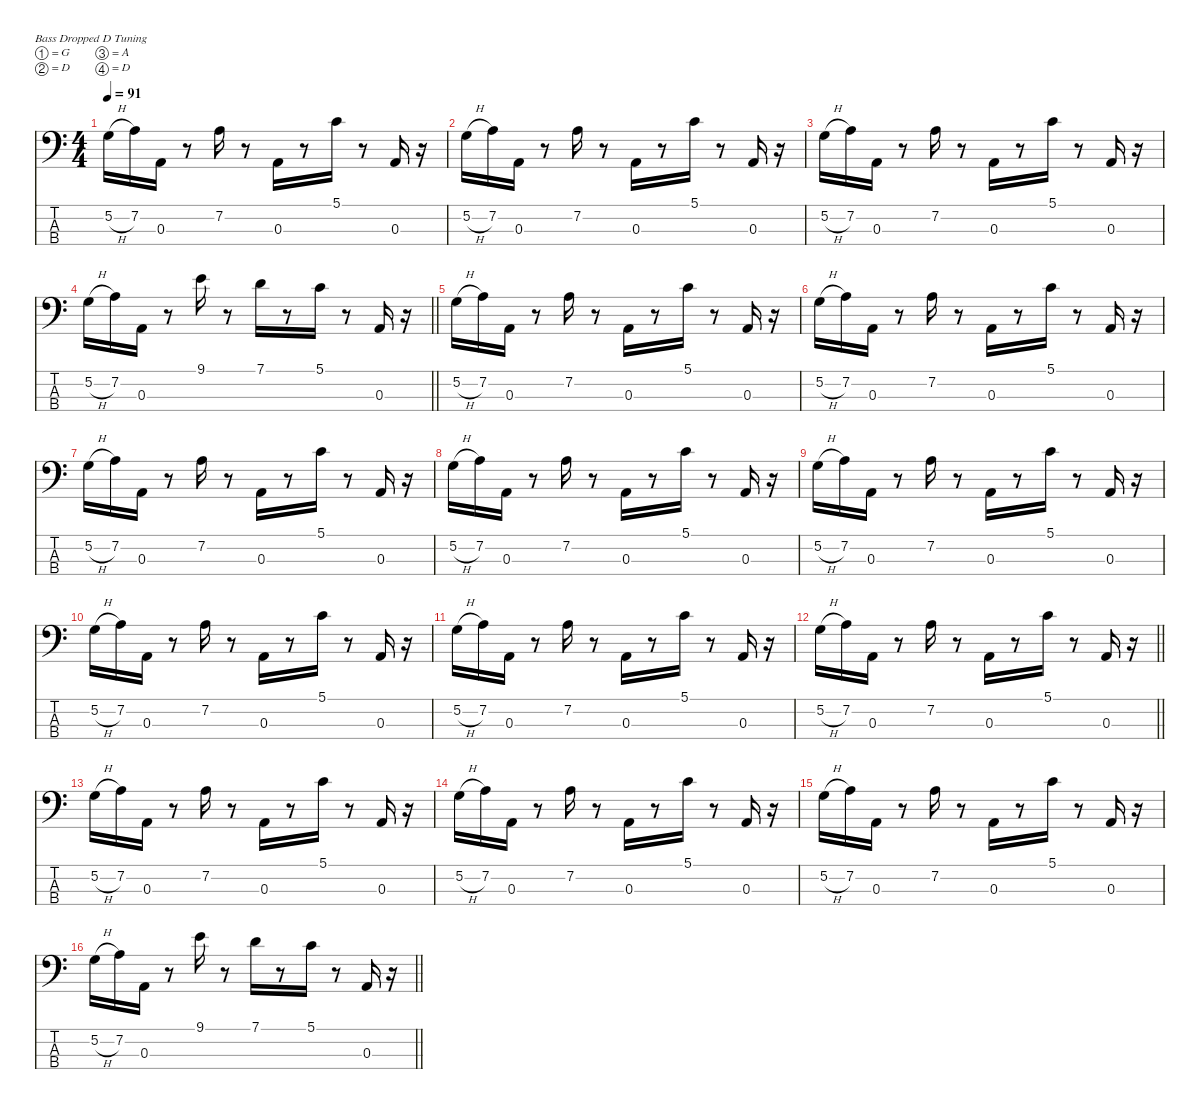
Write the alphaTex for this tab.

\defaultSystemsLayout 4
\hideDynamics
\bracketExtendMode nobrackets
\singleTrackTrackNamePolicy hidden
\multiTrackTrackNamePolicy hidden
\otherSystemsTrackNameOrientation horizontal
\track ("[Bass FX]" "el.bs.") {instrument electricbasspick}
\staff {score tabs}
\tuning (G2 D2 A1 D1)
\ts (4 4)
\tempo 91
\clef f4
\ks c
5.2{h}.16{dy f} 7.2.16{dy ff} 0.3.16{dy f} r.8 7.2.16 r.8 0.3.16 r.8 5.1.16 r.8 0.3.16 r.16 |
5.2{h}.16 7.2.16{dy ff} 0.3.16{dy f} r.8 7.2.16 r.8 0.3.16 r.8 5.1.16 r.8 0.3.16 r.16 |
5.2{h}.16 7.2.16{dy ff} 0.3.16{dy f} r.8 7.2.16 r.8 0.3.16 r.8 5.1.16 r.8 0.3.16 r.16 |
\barLineRight lightlight
5.2{h}.16 7.2.16{dy ff} 0.3.16{dy f} r.8 9.1.16 r.8 7.1.16 r.8 5.1.16 r.8 0.3.16 r.16 |
\section ("" "")
5.2{h}.16 7.2.16{dy ff} 0.3.16{dy f} r.8 7.2.16 r.8 0.3.16 r.8 5.1.16 r.8 0.3.16 r.16 |
5.2{h}.16 7.2.16{dy ff} 0.3.16{dy f} r.8 7.2.16 r.8 0.3.16 r.8 5.1.16 r.8 0.3.16 r.16 |
5.2{h}.16 7.2.16{dy ff} 0.3.16{dy f} r.8 7.2.16 r.8 0.3.16 r.8 5.1.16 r.8 0.3.16 r.16 |
5.2{h}.16 7.2.16{dy ff} 0.3.16{dy f} r.8 7.2.16 r.8 0.3.16 r.8 5.1.16 r.8 0.3.16 r.16 |
5.2{h}.16 7.2.16{dy ff} 0.3.16{dy f} r.8 7.2.16 r.8 0.3.16 r.8 5.1.16 r.8 0.3.16 r.16 |
5.2{h}.16 7.2.16{dy ff} 0.3.16{dy f} r.8 7.2.16 r.8 0.3.16 r.8 5.1.16 r.8 0.3.16 r.16 |
5.2{h}.16 7.2.16{dy ff} 0.3.16{dy f} r.8 7.2.16 r.8 0.3.16 r.8 5.1.16 r.8 0.3.16 r.16 |
\barLineRight lightlight
5.2{h}.16 7.2.16{dy ff} 0.3.16{dy f} r.8 7.2.16 r.8 0.3.16 r.8 5.1.16 r.8 0.3.16 r.16 |
\section ("" "")
5.2{h}.16 7.2.16{dy ff} 0.3.16{dy f} r.8 7.2.16 r.8 0.3.16 r.8 5.1.16 r.8 0.3.16 r.16 |
5.2{h}.16 7.2.16{dy ff} 0.3.16{dy f} r.8 7.2.16 r.8 0.3.16 r.8 5.1.16 r.8 0.3.16 r.16 |
5.2{h}.16 7.2.16{dy ff} 0.3.16{dy f} r.8 7.2.16 r.8 0.3.16 r.8 5.1.16 r.8 0.3.16 r.16 |
\barLineRight lightlight
5.2{h}.16 7.2.16{dy ff} 0.3.16{dy f} r.8 9.1.16 r.8 7.1.16 r.8 5.1.16 r.8 0.3.16 r.16
